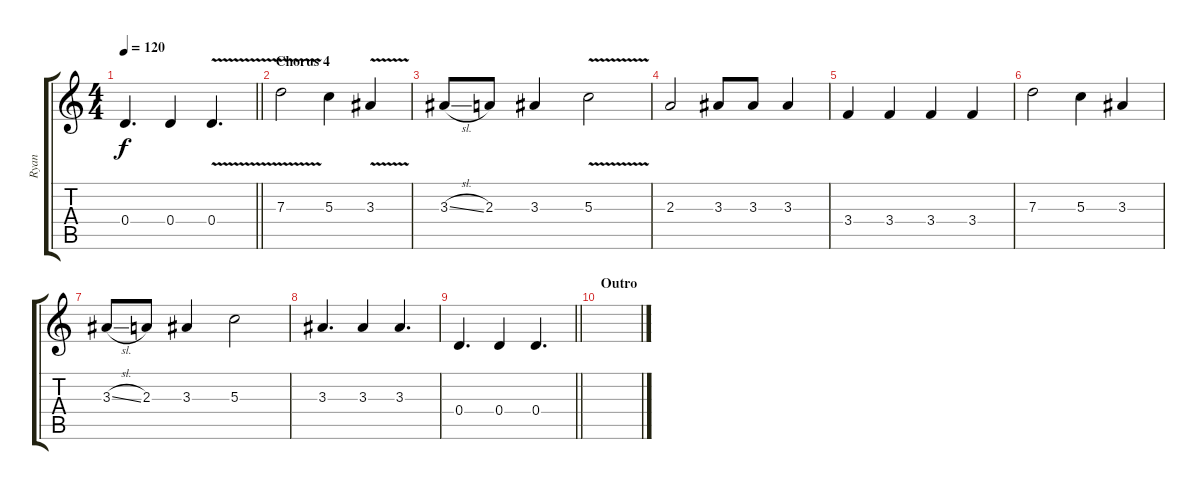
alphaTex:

\track ("Ryan" "Ryan") {instrument overdrivenguitar}
\staff {score tabs}
\tuning (E4 B3 G3 D3 A2 E2) {hide}
\ts (4 4)
\tempo 120
\clef g2
\barLineRight lightlight
\ks c
0.4.4{d dy f} 0.4.4 0.4{v}.4{d} |
\section ("" "Chorus 4")
7.3{v}.2 5.3.4 3.3{v}.4 |
3.3{sl}.8 2.3.8 3.3.4 5.3{v}.2 |
2.3.2 3.3.8 3.3.8 3.3.4 |
3.4.4 3.4.4 3.4.4 3.4.4 |
7.3.2 5.3.4 3.3.4 |
3.3{sl}.8 2.3.8 3.3.4 5.3.2 |
3.3.4{d} 3.3.4 3.3.4{d} |
\barLineRight lightlight
0.4.4{d} 0.4.4 0.4.4{d} |
\section ("" "Outro")
